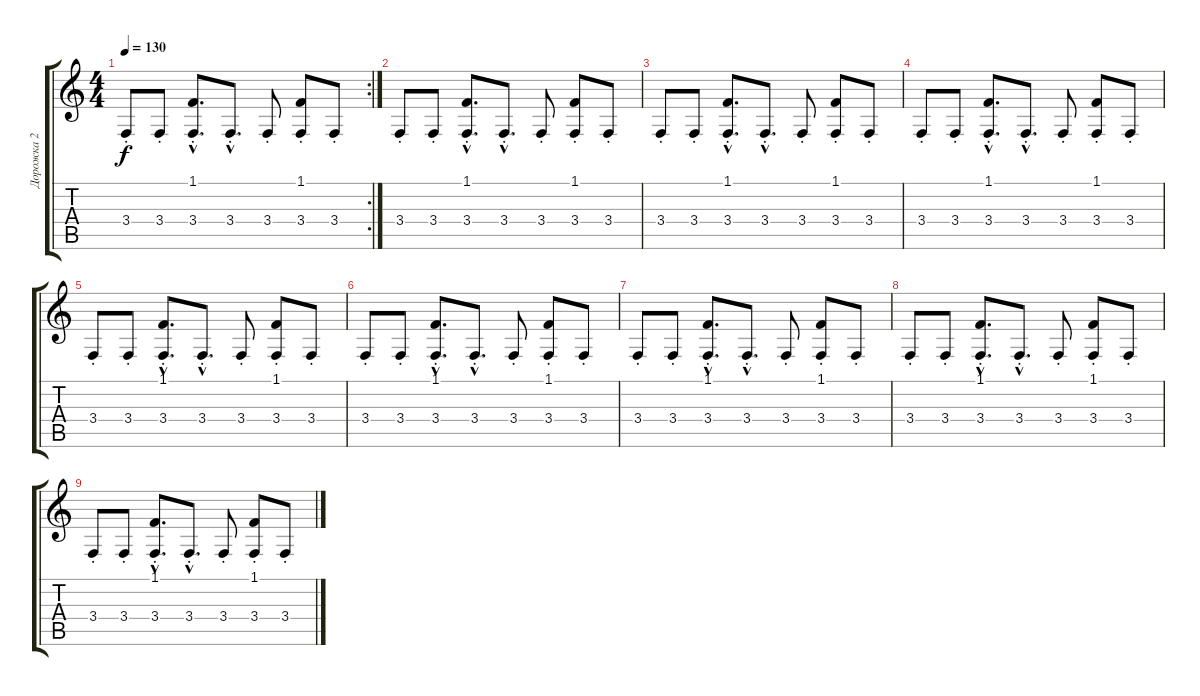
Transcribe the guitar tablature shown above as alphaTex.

\track ("Дорожка 2" "Дорожка 2") {instrument lead2sawtooth}
\staff {score tabs}
\tuning (E4 B3 G3 D3 A2 E2) {hide}
\rc 2
\ts (4 4)
\tempo 130
\clef g2
\ks c
3.4{st}.8{dy f} 3.4{st}.8 (1.1{hac st} 3.4{hac st}).8{d} 3.4{hac st}.8{d} 3.4{st}.8 (1.1{st} 3.4{st}).8 3.4{st}.8 |
3.4{st}.8{volume 6} 3.4{st}.8 (1.1{hac st} 3.4{hac st}).8{d} 3.4{hac st}.8{d} 3.4{st}.8 (1.1{st} 3.4{st}).8 3.4{st}.8 |
3.4{st}.8{volume 6} 3.4{st}.8 (1.1{hac st} 3.4{hac st}).8{d} 3.4{hac st}.8{d} 3.4{st}.8 (1.1{st} 3.4{st}).8 3.4{st}.8 |
3.4{st}.8{volume 6} 3.4{st}.8 (1.1{hac st} 3.4{hac st}).8{d} 3.4{hac st}.8{d} 3.4{st}.8 (1.1{st} 3.4{st}).8 3.4{st}.8 |
3.4{st}.8{volume 6} 3.4{st}.8 (1.1{hac st} 3.4{hac st}).8{d} 3.4{hac st}.8{d} 3.4{st}.8 (1.1{st} 3.4{st}).8 3.4{st}.8 |
3.4{st}.8{volume 6} 3.4{st}.8 (1.1{hac st} 3.4{hac st}).8{d} 3.4{hac st}.8{d} 3.4{st}.8 (1.1{st} 3.4{st}).8 3.4{st}.8 |
3.4{st}.8{volume 6} 3.4{st}.8 (1.1{hac st} 3.4{hac st}).8{d} 3.4{hac st}.8{d} 3.4{st}.8 (1.1{st} 3.4{st}).8 3.4{st}.8 |
3.4{st}.8{volume 6} 3.4{st}.8 (1.1{hac st} 3.4{hac st}).8{d} 3.4{hac st}.8{d} 3.4{st}.8 (1.1{st} 3.4{st}).8 3.4{st}.8 |
3.4{st}.8{volume 6} 3.4{st}.8 (1.1{hac st} 3.4{hac st}).8{d} 3.4{hac st}.8{d} 3.4{st}.8 (1.1{st} 3.4{st}).8 3.4{st}.8
